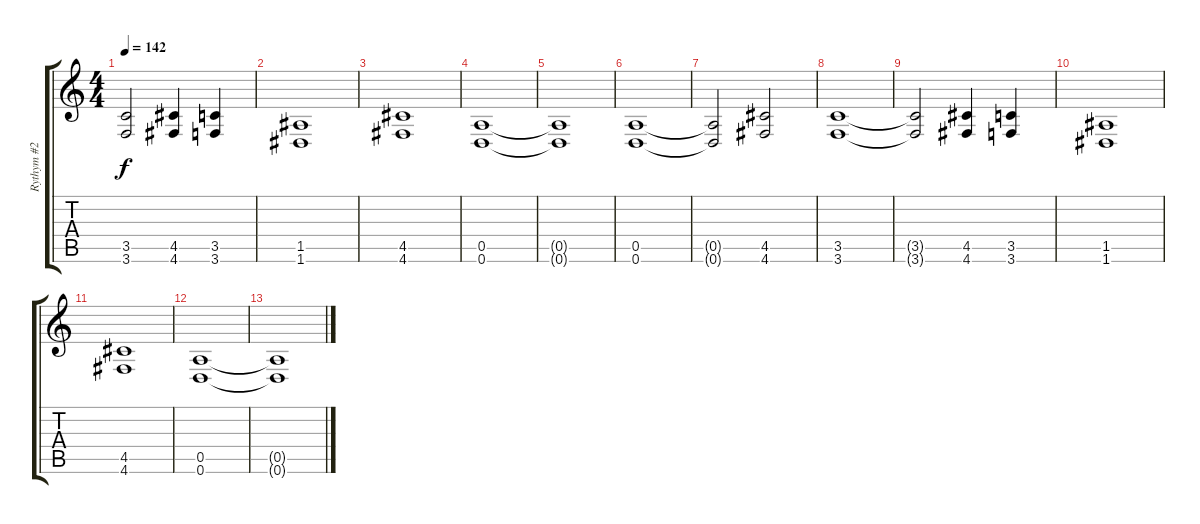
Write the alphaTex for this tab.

\track ("Rythym #2" "Rythym #2") {instrument distortionguitar}
\staff {score tabs}
\tuning (E4 B3 G3 D3 A2 D2) {hide}
\ts (4 4)
\tempo 142
\clef g2
\ks c
(3.5{t} 3.6{t}).2{dy f} (4.5 4.6).4 (3.5 3.6).4 |
(1.5 1.6).1 |
(4.5 4.6).1 |
(0.5 0.6).1 |
(0.5{t} 0.6{t}).1 |
(0.5 0.6).1 |
(0.5{t} 0.6{t}).2 (4.5 4.6).2 |
(3.5 3.6).1 |
(3.5{t} 3.6{t}).2 (4.5 4.6).4 (3.5 3.6).4 |
(1.5 1.6).1 |
(4.5 4.6).1 |
(0.5 0.6).1 |
(0.5{t} 0.6{t}).1
